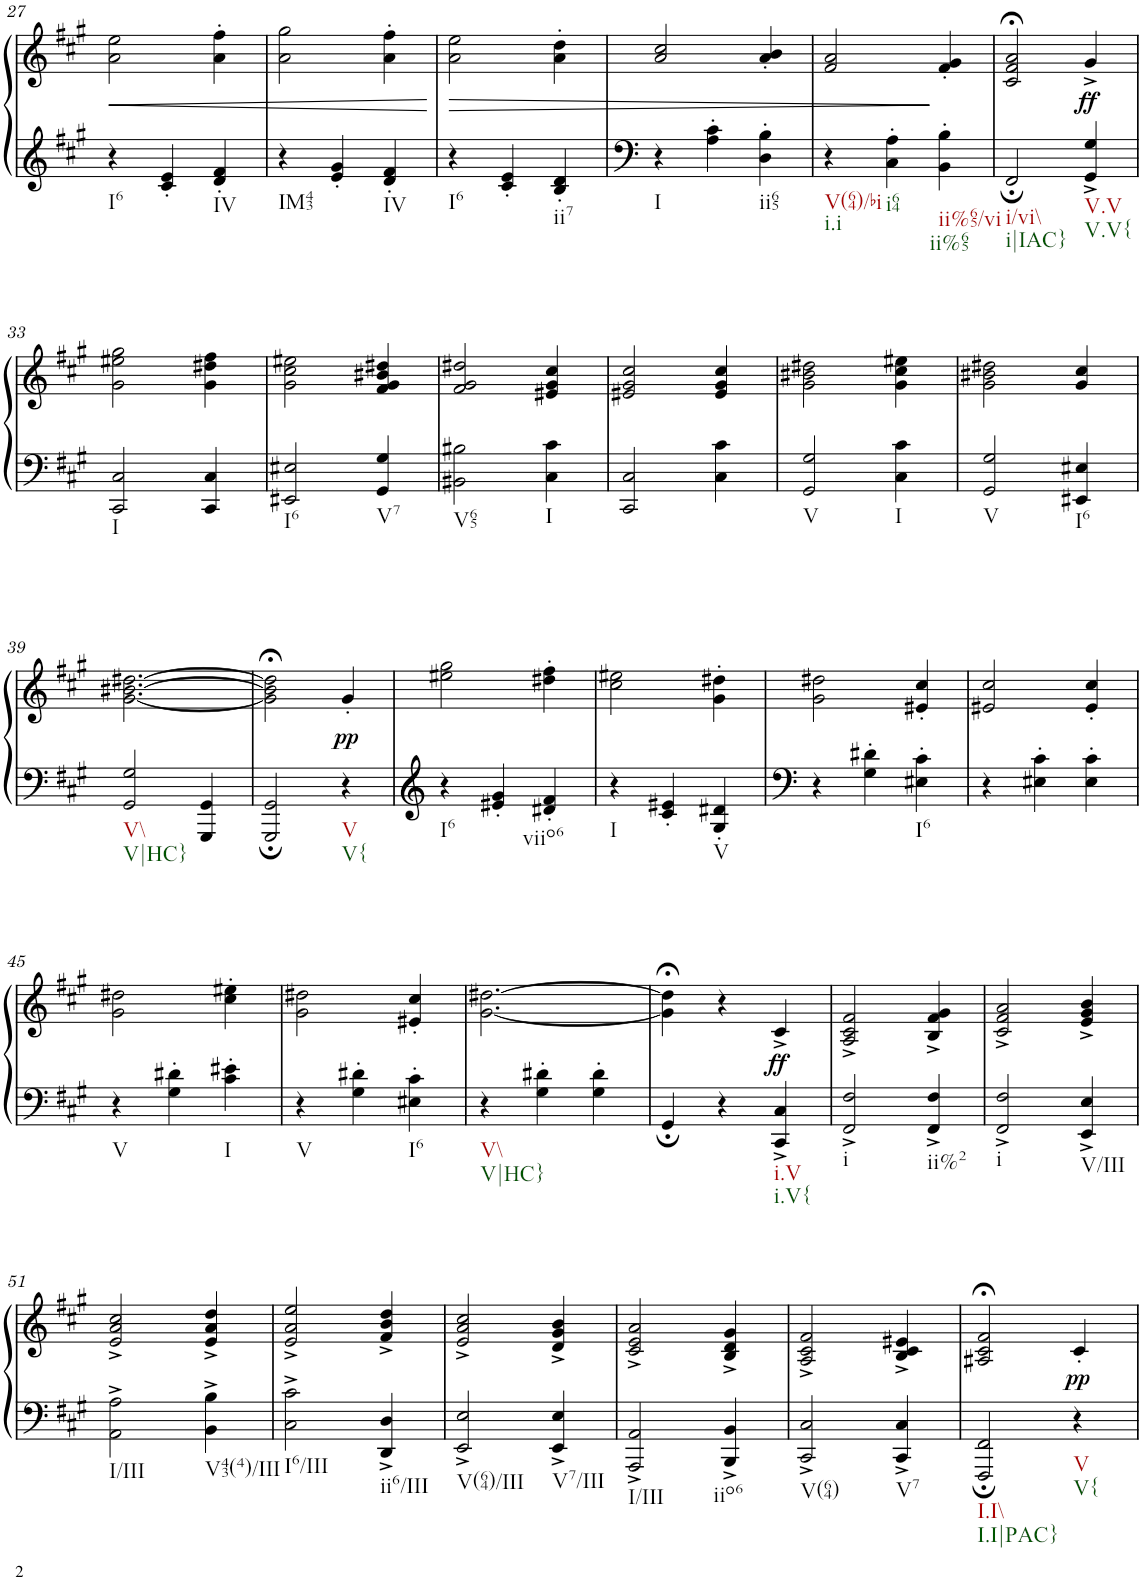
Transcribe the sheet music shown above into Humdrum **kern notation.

**kern	**kern	**dynam
*part1	*part1	*part1
*staff2	*staff1	*staff1/2
*I"Piano	*	*
*I'Pno.	*	*
!!LO:PB:g=z
*clefF4	*clefG2	*
*k[f#c#g#]	*k[f#c#g#]	*
*M3/4	*M3/4	*
=27	=27	=27
!LO:TX:b:t=I6	!	!
!	!	!LO:HP:b
4r	2a\ 2ee\	<
4c#/' 4e/'	.	.
!LO:TX:b:t=IV	!	!
4d/' 4f#/'	4a\' 4ff#\'	.
=28	=28	=28
!LO:TX:b:t=IM43	!	!
4r	2a\ 2gg#\	.
4e/' 4g#/'	.	.
!LO:TX:b:t=IV	!	!
4d/' 4f#/'	4a\' 4ff#\'	.
.	.	[
=29	=29	=29
!LO:TX:b:t=I6	!	!
!	!	!LO:HP:b
4r	2a\ 2ee\	>
4c#/' 4e/'	.	.
!LO:TX:b:t=ii7	!	!
4B/' 4d/'	4a\' 4dd\'	.
=30	=30	=30
!LO:TX:b:t=I	!	!
4r	2a/ 2cc#/	.
4A\' 4c#\'	.	.
!LO:TX:b:t=ii65	!	!
4D\' 4B\'	4a/' 4b/'	.
=31	=31	=31
!LO:TX:b:t=V(64)/bi	!	!
!LO:TX:b:t=i.i	!	!
4r	2f#/ 2a/	.
!LO:TX:b:t=i64	!	!
4C#\' 4A\'	.	.
!LO:TX:b:t=ii%65/vi	!	!
!LO:TX:b:t=ii%65	!	!
4BB\' 4B\'	4f#/' 4g#/'	]
=32	=32	=32
!LO:TX:b:t=i/vi\\	!	!
!LO:TX:b:t=i|IAC}	!	!
2FF#;/	2c#/;< 2f#/;< 2a/;<	.
!LO:TX:b:t=V.V	!	!
!LO:TX:b:t=V.V{	!	!
!	!	!LO:DY:b
4GG#/^ 4G#/^	4g#^/	ff
!!LO:LB:g=z
=33	=33	=33
!LO:TX:b:t=I	!	!
2CC#/ 2C#/	2g#\ 2ee#X\ 2gg#\	.
4CC#/ 4C#/	4g#\ 4dd#X\ 4ff#\	.
=34	=34	=34
!LO:TX:b:t=I6	!	!
2EE#X/ 2E#X/	2g#\ 2cc#\ 2ee#X\	.
!LO:TX:b:t=V7	!	!
4GG#/ 4G#/	4f#/ 4g#/ 4b#X/ 4dd#X/	.
=35	=35	=35
!LO:TX:b:t=V65	!	!
2BB#X\ 2B#X\	2f#/ 2g#/ 2dd#X/	.
!LO:TX:b:t=I	!	!
4C#\ 4c#\	4e#X/ 4g#/ 4cc#/	.
=36	=36	=36
2CC#/ 2C#/	2e#X/ 2g#/ 2cc#/	.
4C#\ 4c#\	4e#/ 4g#/ 4cc#/	.
=37	=37	=37
!LO:TX:b:t=V	!	!
2GG#/ 2G#/	2g#\ 2b#X\ 2dd#X\	.
!LO:TX:b:t=I	!	!
4C#\ 4c#\	4g#\ 4cc#\ 4ee#X\	.
=38	=38	=38
!LO:TX:b:t=V	!	!
2GG#/ 2G#/	2g#\ 2b#X\ 2dd#X\	.
!LO:TX:b:t=I6	!	!
4EE#X/ 4E#X/	4g#/ 4cc#/	.
!!LO:LB:g=z
=39	=39	=39
!LO:TX:b:t=V\\	!	!
!LO:TX:b:t=V|HC}	!	!
2GG#/ 2G#/	[2.g#\ [2.b#X\ [2.dd#X\	.
4GGG#/ 4GG#/	.	.
=40	=40	=40
2GGG#/; 2GG#/;	2g#\];< 2b#\];< 2dd#\];<	.
!LO:TX:b:t=V	!	!
!LO:TX:b:t=V{	!	!
!	!	!LO:DY:b
4r	4g#'/	pp
=41	=41	=41
!LO:TX:b:t=I6	!	!
4r	2ee#X\ 2gg#\	.
4e#X/' 4g#/'	.	.
!LO:TX:b:t=viio6	!	!
4d#X/' 4f#/'	4dd#X\' 4ff#\'	.
=42	=42	=42
!LO:TX:b:t=I	!	!
4r	2cc#\ 2ee#X\	.
4c#/' 4e#X/'	.	.
!LO:TX:b:t=V	!	!
4G#/' 4d#X/'	4g#\' 4dd#X\'	.
=43	=43	=43
4r	2g#\ 2dd#X\	.
4G#\' 4d#X\'	.	.
!LO:TX:b:t=I6	!	!
4E#X\' 4c#\'	4e#X/' 4cc#/'	.
=44	=44	=44
4r	2e#X/ 2cc#/	.
4E#X\' 4c#\'	.	.
4E#\' 4c#\'	4e#/' 4cc#/'	.
!!LO:LB:g=z
=45	=45	=45
!LO:TX:b:t=V	!	!
4r	2g#\ 2dd#X\	.
4G#\' 4d#X\'	.	.
!LO:TX:b:t=I	!	!
4c#\' 4e#X\'	4cc#\' 4ee#X\'	.
=46	=46	=46
!LO:TX:b:t=V	!	!
4r	2g#\ 2dd#X\	.
4G#\' 4d#X\'	.	.
!LO:TX:b:t=I6	!	!
4E#X\' 4c#\'	4e#X/' 4cc#/'	.
=47	=47	=47
!LO:TX:b:t=V\\	!	!
!LO:TX:b:t=V|HC}	!	!
4r	[2.g#\ [2.dd#X\	.
4G#\' 4d#X\'	.	.
4G#\' 4d#\'	.	.
=48	=48	=48
4GG#;/	4g#\];< 4dd#\];<	.
4r	4r	.
!LO:TX:b:t=i.V	!	!
!LO:TX:b:t=i.V{	!	!
!	!	!LO:DY:b
4CC#/^ 4C#/^	4c#^/	ff
=49	=49	=49
!LO:TX:b:t=i	!	!
2FF#/^ 2F#/^	2A/^ 2c#/^ 2f#/^	.
!LO:TX:b:t=ii%2	!	!
4FF#/^ 4F#/^	4B/^ 4f#/^ 4g#/^	.
=50	=50	=50
!LO:TX:b:t=i	!	!
2FF#/^ 2F#/^	2c#/^ 2f#/^ 2a/^	.
!LO:TX:b:t=V/III	!	!
4EE/^ 4E/^	4e/^ 4g#/^ 4b/^	.
!!LO:LB:g=z
=51	=51	=51
!LO:TX:b:t=I/III	!	!
2AA\^ 2A\^	2e/^ 2a/^ 2cc#/^	.
!LO:TX:b:t=V43(4)/III	!	!
4BB\^ 4B\^	4e/^ 4a/^ 4dd/^	.
=52	=52	=52
!LO:TX:b:t=I6/III	!	!
2C#\^ 2c#\^	2e/^ 2a/^ 2ee/^	.
!LO:TX:b:t=ii6/III	!	!
4DD/^ 4D/^	4f#/^ 4b/^ 4dd/^	.
=53	=53	=53
!LO:TX:b:t=V(64)/III	!	!
2EE/^ 2E/^	2e/^ 2a/^ 2cc#/^	.
!LO:TX:b:t=V7/III	!	!
4EE/^ 4E/^	4d/^ 4g#/^ 4b/^	.
=54	=54	=54
!LO:TX:b:t=I/III	!	!
2AAA/^ 2AA/^	2c#/^ 2e/^ 2a/^	.
!LO:TX:b:t=iio6	!	!
4BBB/^ 4BB/^	4B/^ 4d/^ 4g#/^	.
=55	=55	=55
!LO:TX:b:t=V(64)	!	!
2CC#/^ 2C#/^	2A/^ 2c#/^ 2f#/^	.
!LO:TX:b:t=V7	!	!
4CC#/^ 4C#/^	4B/^ 4c#/^ 4e#X/^	.
=56	=56	=56
!LO:TX:b:t=I.I\\	!	!
!LO:TX:b:t=I.I|PAC}	!	!
2FFF#/; 2FF#/;	2A#X/;< 2c#/;< 2f#/;<	.
!LO:TX:b:t=V	!	!
!LO:TX:b:t=V{	!	!
!	!	!LO:DY:b
4r	4c#'/	pp
=	=	=
*-	*-	*-
